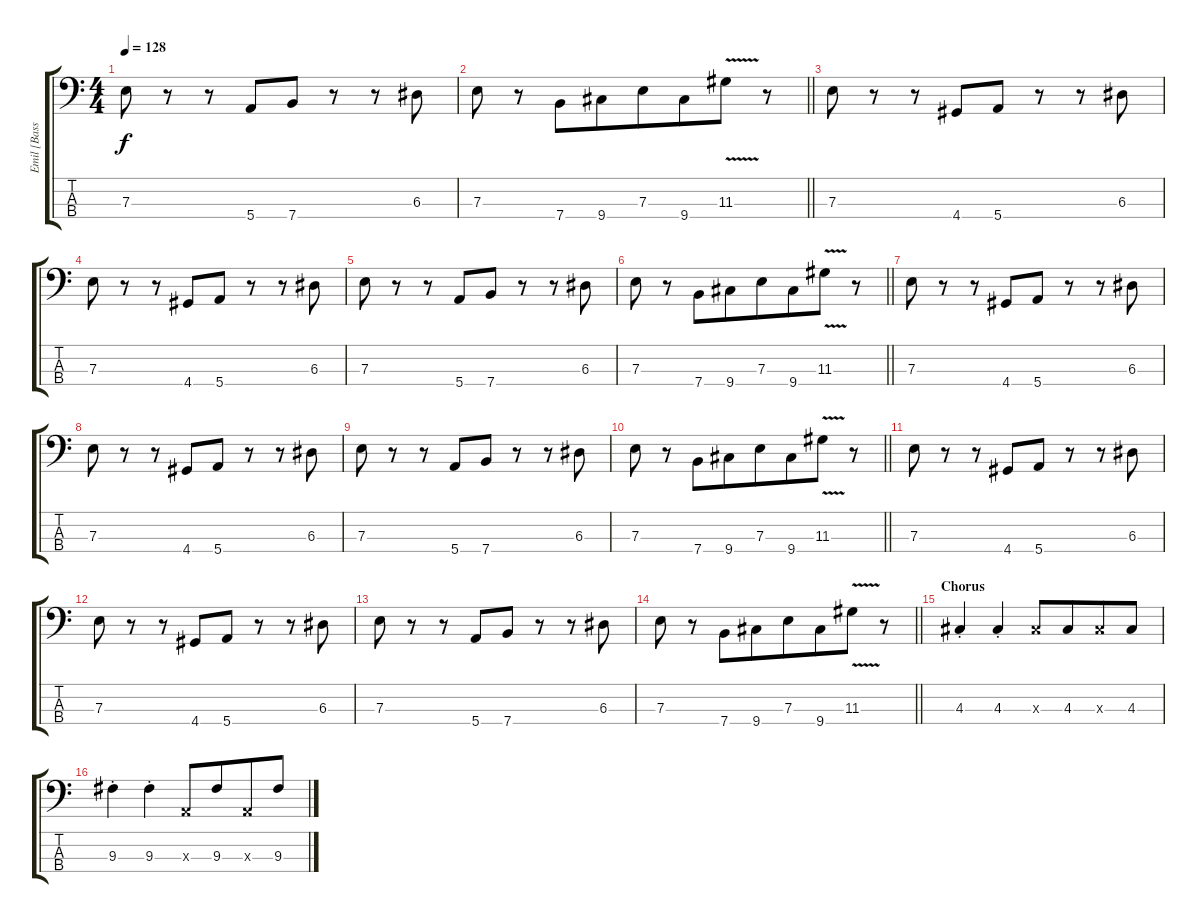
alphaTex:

\track ("Emil [Bass]" "Emil [Bass") {instrument electricbassfinger}
\staff {score tabs}
\tuning (G2 D2 A1 E1) {hide}
\ts (4 4)
\tempo 128
\clef f4
\ks c
7.3.8{dy f} r.8 r.8 5.4.8{beam merge} 7.4.8 r.8 r.8 6.3.8 |
\barLineRight lightlight
7.3.8 r.8 7.4.8 9.4.8{beam merge} 7.3.8 9.4.8{beam merge} 11.3{v}.8 r.8 |
7.3.8 r.8 r.8 4.4.8{beam merge} 5.4.8 r.8 r.8 6.3.8 |
7.3.8 r.8 r.8 4.4.8{beam merge} 5.4.8 r.8 r.8 6.3.8 |
7.3.8 r.8 r.8 5.4.8{beam merge} 7.4.8 r.8 r.8 6.3.8 |
\barLineRight lightlight
7.3.8 r.8 7.4.8 9.4.8{beam merge} 7.3.8 9.4.8{beam merge} 11.3{v}.8 r.8 |
7.3.8 r.8 r.8 4.4.8{beam merge} 5.4.8 r.8 r.8 6.3.8 |
7.3.8 r.8 r.8 4.4.8{beam merge} 5.4.8 r.8 r.8 6.3.8 |
7.3.8 r.8 r.8 5.4.8{beam merge} 7.4.8 r.8 r.8 6.3.8 |
\barLineRight lightlight
7.3.8 r.8 7.4.8 9.4.8{beam merge} 7.3.8 9.4.8{beam merge} 11.3{v}.8 r.8 |
7.3.8 r.8 r.8 4.4.8{beam merge} 5.4.8 r.8 r.8 6.3.8 |
7.3.8 r.8 r.8 4.4.8{beam merge} 5.4.8 r.8 r.8 6.3.8 |
7.3.8 r.8 r.8 5.4.8{beam merge} 7.4.8 r.8 r.8 6.3.8 |
\barLineRight lightlight
7.3.8 r.8 7.4.8 9.4.8{beam merge} 7.3.8 9.4.8{beam merge} 11.3{v}.8 r.8 |
\section ("" "Chorus")
4.3{st}.4 4.3{st}.4 4.3{x}.8 4.3.8{beam merge} 4.3{x}.8 4.3.8 |
9.3{st}.4 9.3{st}.4 0.3{x}.8 9.3.8{beam merge} 0.3{x}.8 9.3.8
